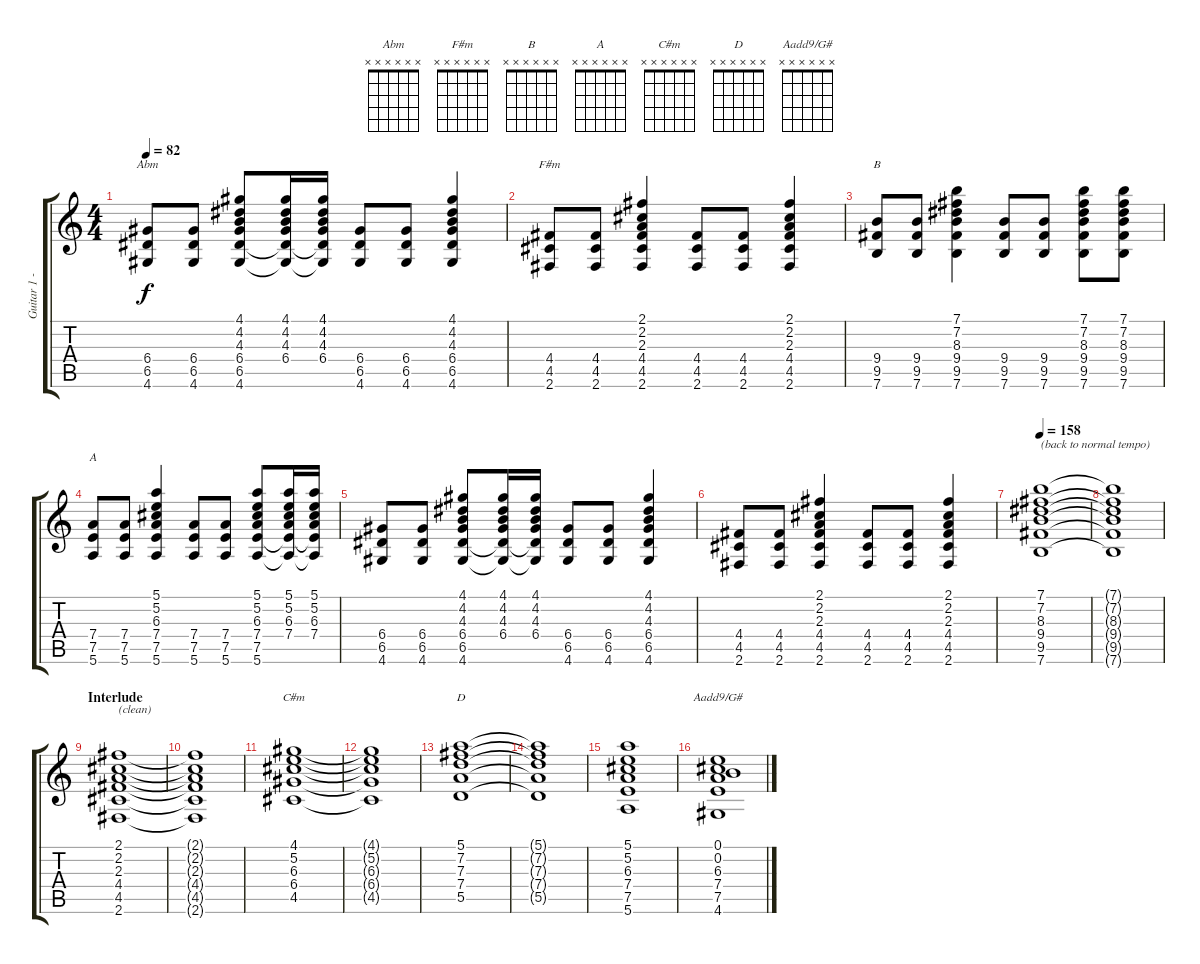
\track ("Guitar 1 - main stuff" "Guitar 1 -") {instrument electricguitarclean}
\staff {score tabs}
\tuning (E4 B3 G3 D3 A2 E2) {hide}
\chord ("Abm" x x x x x x) {firstfret 0}
\chord ("F#m" x x x x x x) {firstfret 0}
\chord ("B" x x x x x x) {firstfret 0}
\chord ("A" x x x x x x) {firstfret 0}
\chord ("C#m" x x x x x x) {firstfret 0}
\chord ("D" x x x x x x) {firstfret 0}
\chord ("Aadd9/G#" x x x x x x) {firstfret 0}
\ts (4 4)
\tempo 82
\clef g2
\ks c
(6.4 6.5 4.6).8{ch "Abm" dy f} (6.4 6.5 4.6).8 (4.1 4.2 4.3 6.4 6.5 4.6).8 (4.1 4.2 4.3 6.4 6.5{t} 4.6{t}).16 (4.1 4.2 4.3 6.4 6.5{t} 4.6{t}).16 (6.4 6.5 4.6).8 (6.4 6.5 4.6).8 (4.1 4.2 4.3 6.4 6.5 4.6).4 |
(4.4 4.5 2.6).8{ch "F#m"} (4.4 4.5 2.6).8 (2.1 2.2 2.3 4.4 4.5 2.6).4 (4.4 4.5 2.6).8 (4.4 4.5 2.6).8 (2.1 2.2 2.3 4.4 4.5 2.6).4 |
(9.4 9.5 7.6).8{ch "B"} (9.4 9.5 7.6).8 (7.1 7.2 8.3 9.4 9.5 7.6).4 (9.4 9.5 7.6).8 (9.4 9.5 7.6).8 (7.1 7.2 8.3 9.4 9.5 7.6).8 (7.1 7.2 8.3 9.4 9.5 7.6).8 |
(7.4 7.5 5.6).8{ch "A"} (7.4 7.5 5.6).8 (5.1 5.2 6.3 7.4 7.5 5.6).4 (7.4 7.5 5.6).8 (7.4 7.5 5.6).8 (5.1 5.2 6.3 7.4 7.5 5.6).8 (5.1 5.2 6.3 7.4 7.5{t} 5.6{t}).16 (5.1 5.2 6.3 7.4 7.5{t} 5.6{t}).16 |
(6.4 6.5 4.6).8 (6.4 6.5 4.6).8 (4.1 4.2 4.3 6.4 6.5 4.6).8 (4.1 4.2 4.3 6.4 6.5{t} 4.6{t}).16 (4.1 4.2 4.3 6.4 6.5{t} 4.6{t}).16 (6.4 6.5 4.6).8 (6.4 6.5 4.6).8 (4.1 4.2 4.3 6.4 6.5 4.6).4 |
(4.4 4.5 2.6).8 (4.4 4.5 2.6).8 (2.1 2.2 2.3 4.4 4.5 2.6).4 (4.4 4.5 2.6).8 (4.4 4.5 2.6).8 (2.1 2.2 2.3 4.4 4.5 2.6).4 |
\tempo 158
(7.1 7.2 8.3 9.4 9.5 7.6).1{txt "(back to normal tempo)"} |
(7.1{t} 7.2{t} 8.3{t} 9.4{t} 9.5{t} 7.6{t}).1 |
\section ("" "Interlude")
(2.1 2.2 2.3 4.4 4.5 2.6).1{txt "(clean)" balance 8 instrument electricguitarclean} |
(2.1{t} 2.2{t} 2.3{t} 4.4{t} 4.5{t} 2.6{t}).1 |
(4.1 5.2 6.3 6.4 4.5).1{ch "C#m"} |
(4.1{t} 5.2{t} 6.3{t} 6.4{t} 4.5{t}).1 |
(5.1 7.2 7.3 7.4 5.5).1{ch "D"} |
(5.1{t} 7.2{t} 7.3{t} 7.4{t} 5.5{t}).1 |
(5.1 5.2 6.3 7.4 7.5 5.6).1 |
(0.1 0.2 6.3 7.4 7.5 4.6).1{ch "Aadd9/G#"}
